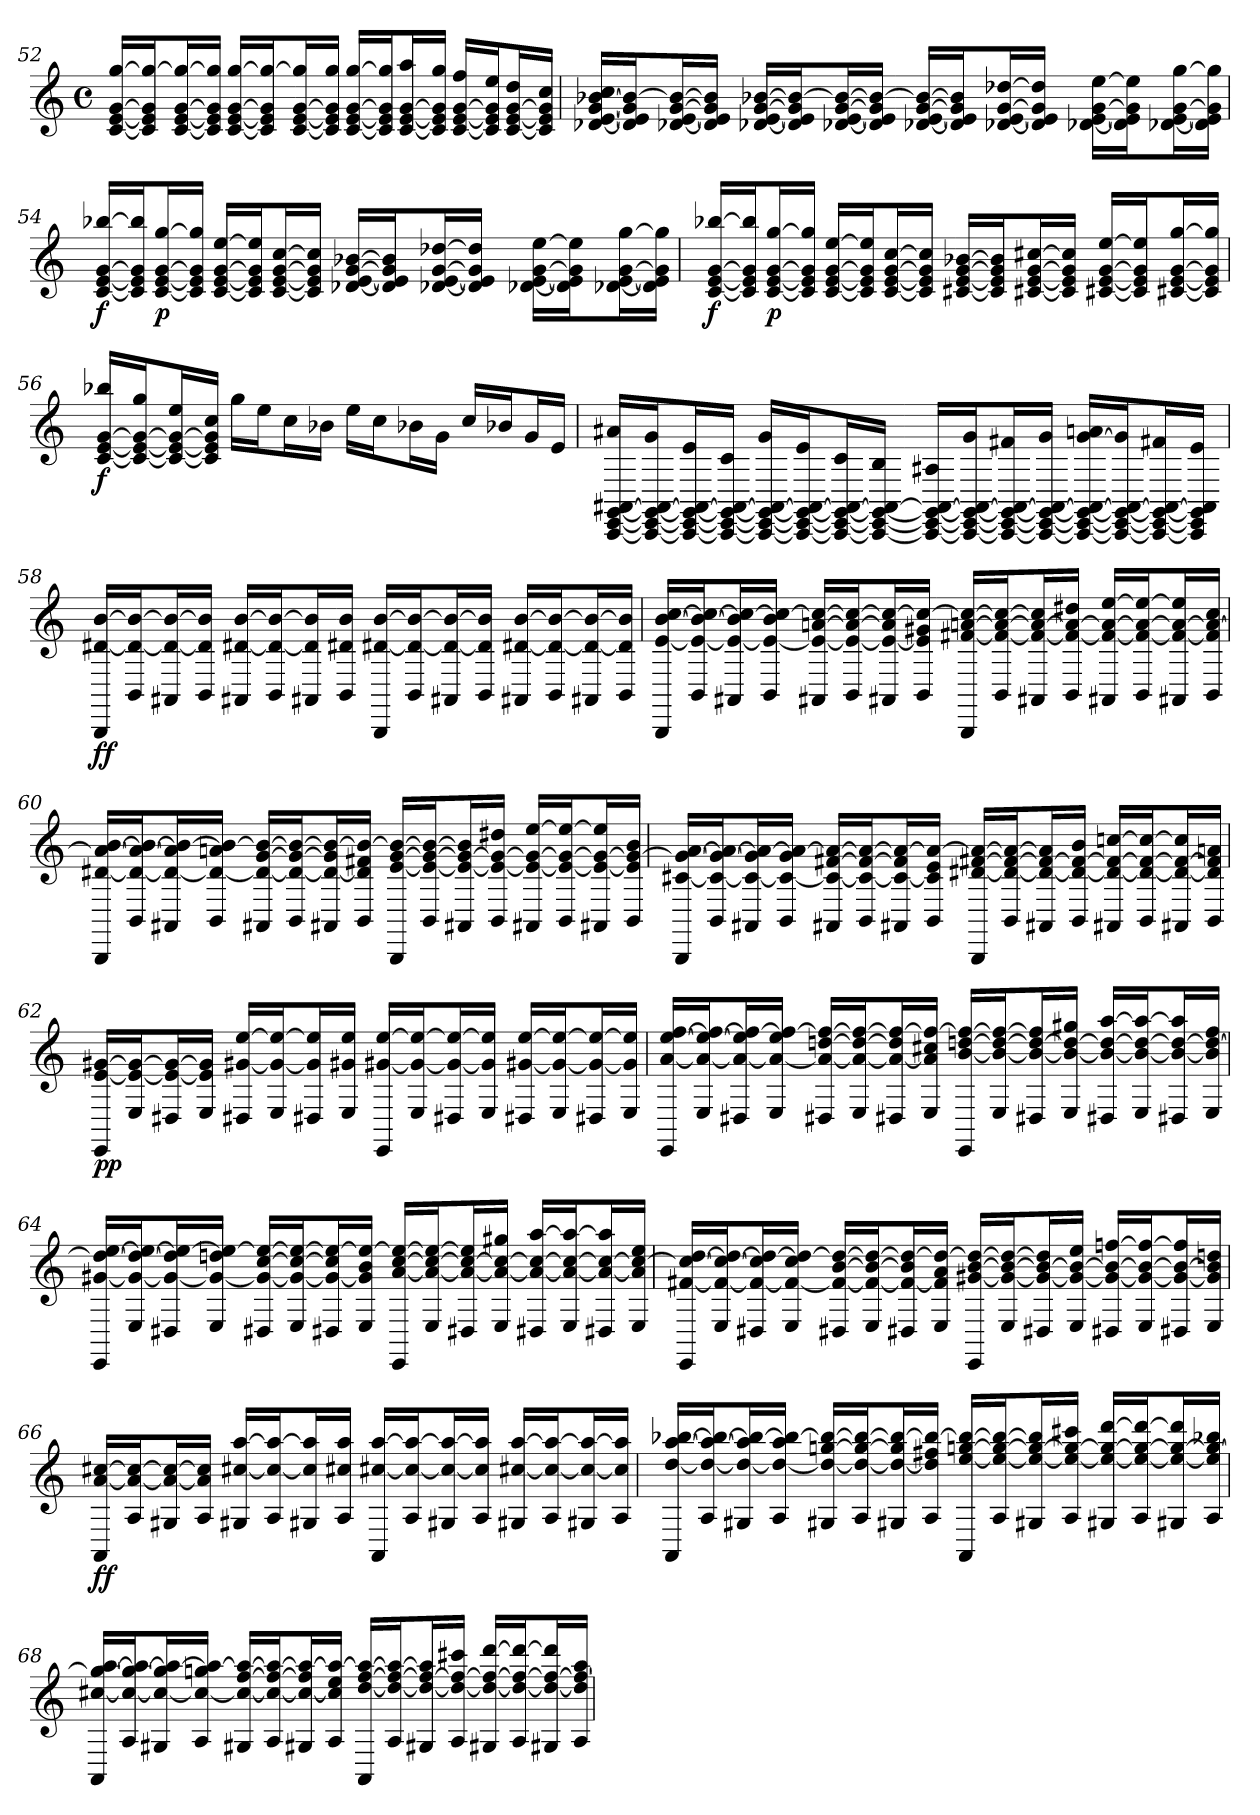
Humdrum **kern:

**kern	**dynam
*part1	*part1
*staff1	*staff1
*clefG2	*
*k[]	*
*M4/4	*
*met(c)	*
=52	=52
[16c [16e [16g [16ggLL	.
16c] 16e] 16g] 16gg_J	.
[16c [16e [16g 16gg_L	.
16c] 16e] 16g] 16gg]JJ	.
[16c [16e [16g [16ggLL	.
16c] 16e] 16g] 16gg_J	.
[16c [16e [16g 16gg]L	.
16c] 16e] 16g] 16ggJJ	.
[16c [16e [16g [16ggLL	.
16c] 16e] 16g] 16gg]J	.
[16c [16e [16g 16aaL	.
16c] 16e] 16g] 16ggJJ	.
[16c [16e [16g 16ffLL	.
16c] 16e] 16g] 16eeJ	.
[16c [16e [16g 16ddL	.
16c] 16e] 16g] 16ccJJ	.
=53	=53
[16d-X [16e [16g [16b-X 16ccLL	.
16d-] 16e] 16g] 16b-_J	.
[16d-X [16e [16g 16b-_L	.
16d-] 16e] 16g] 16b-]JJ	.
[16d-X [16e [16g [16b-XLL	.
16d-] 16e] 16g] 16b-_J	.
[16d-X [16e [16g 16b-_L	.
16d-] 16e] 16g] 16b-_JJ	.
[16d-X [16e [16g 16b-_LL	.
16d-] 16e] 16g] 16b-]J	.
[16d-X [16e [16g [16dd-XL	.
16d-] 16e] 16g] 16dd-]JJ	.
[16d-X [16e [16g [16eeLL	.
16d-] 16e] 16g] 16ee]J	.
[16d-X [16e [16g [16ggL	.
16d-] 16e] 16g] 16gg]JJ	.
=54	=54
[16c [16e [16g [16bb-XLL	f
16c] 16e] 16g] 16bb-]J	.
[16c [16e [16g [16ggL	p
16c] 16e] 16g] 16gg]JJ	.
[16c [16e [16g [16eeLL	.
16c] 16e] 16g] 16ee]J	.
[16c [16e [16g [16ccL	.
16c] 16e] 16g] 16cc]JJ	.
[16d-X [16e [16g [16b-XLL	.
16d-] 16e] 16g] 16b-]J	.
[16d-X [16e [16g [16dd-XL	.
16d-] 16e] 16g] 16dd-]JJ	.
[16d-X [16e [16g [16eeLL	.
16d-] 16e] 16g] 16ee]J	.
[16d-X [16e [16g [16ggL	.
16d-] 16e] 16g] 16gg]JJ	.
=55	=55
[16c [16e [16g [16bb-XLL	f
16c] 16e] 16g] 16bb-]J	.
[16c [16e [16g [16ggL	p
16c] 16e] 16g] 16gg]JJ	.
[16c [16e [16g [16eeLL	.
16c] 16e] 16g] 16ee]J	.
[16c [16e [16g [16ccL	.
16c] 16e] 16g] 16cc]JJ	.
[16c#X [16e [16g [16b-XLL	.
16c#] 16e] 16g] 16b-]J	.
[16c#X [16e [16g [16cc#XL	.
16c#] 16e] 16g] 16cc#]JJ	.
[16c#X [16e [16g [16eeLL	.
16c#] 16e] 16g] 16ee]J	.
[16c#X [16e [16g [16ggL	.
16c#] 16e] 16g] 16gg]JJ	.
=56	=56
[16c [16e [16g 16bb-XLL	f
16c_ 16e_ 16g_ 16ggJ	.
16c_ 16e_ 16g_ 16eeL	.
16c] 16e] 16g] 16ccJJ	.
16ggLL	.
16eeJ	.
16ccL	.
16b-XJJ	.
16eeLL	.
16ccJ	.
16b-XL	.
16gJJ	.
16ccLL	.
16b-XJ	.
16gL	.
16eJJ	.
=57	=57
[16CC [16EE [16GG [16AA#X 16a#XLL	.
16CC_ 16EE_ 16GG_ 16AA#_ 16gJ	.
16CC_ 16EE_ 16GG_ 16AA#_ 16eL	.
16CC_ 16EE_ 16GG_ 16AA#_ 16cJJ	.
16CC_ 16EE_ 16GG_ 16AA#_ 16gLL	.
16CC_ 16EE_ 16GG_ 16AA#_ 16eJ	.
16CC_ 16EE_ 16GG_ 16AA#_ 16cL	.
16CC_ 16EE_ 16GG_ 16AA#_ 16BJJ	.
16CC_ 16EE_ 16GG_ 16AA#_ 16A#XLL	.
16CC_ 16EE_ 16GG_ 16AA#_ 16gJ	.
16CC_ 16EE_ 16GG_ 16AA#_ 16f#XL	.
16CC_ 16EE_ 16GG_ 16AA#_ 16gJJ	.
16CC_ 16EE_ 16GG_ 16AA#_ [16g 16anLL	.
16CC_ 16EE_ 16GG_ 16AA#_ 16g]J	.
16CC_ 16EE_ 16GG_ 16AA#_ 16f#XL	.
16CC] 16EE] 16GG] 16AA#] 16eJJ	.
=58	=58
16BBB [16d#X [16bLL	ff
16BB 16d#_ 16b_J	.
16AA#X 16d#_ 16b_L	.
16BB 16d#] 16b]JJ	.
16AA#X [16d#X [16bLL	.
16BB 16d#_ 16b_J	.
16AA#X 16d#] 16b]L	.
16BB 16d#X 16bJJ	.
16BBB [16d#X [16bLL	.
16BB 16d#_ 16b_J	.
16AA#X 16d#_ 16b_L	.
16BB 16d#] 16b]JJ	.
16AA#X [16d#X [16bLL	.
16BB 16d#_ 16b_J	.
16AA#X 16d#_ 16b_L	.
16BB 16d#] 16b]JJ	.
=59	=59
16BBB [16e [16b [16ccLL	.
16BB 16e_ 16b_ 16cc_J	.
16AA#X 16e_ 16b] 16cc_L	.
16BB 16e_ 16b 16cc_JJ	.
16AA#X 16e_ [16an 16cc_LL	.
16BB 16e_ 16a_ 16cc_J	.
16AA#X 16e_ 16a] 16cc_L	.
16BB 16e] 16g#X 16cc_JJ	.
16BBB [16f#X [16an 16cc_LL	.
16BB 16f#_ 16a_ 16cc_J	.
16AA#X 16f#_ 16a_ 16cc]L	.
16BB 16f#_ 16a_ 16dd#XJJ	.
16AA#X 16f#_ 16a_ [16eeLL	.
16BB 16f#_ 16a_ 16ee_J	.
16AA#X 16f#_ 16a_ 16ee]L	.
16BB 16f#] 16a_ 16ccJJ	.
=60	=60
16BBB [16d#X 16a_ [16bLL	.
16BB 16d#_ 16a_ 16b_J	.
16AA#X 16d#_ 16a] 16b_L	.
16BB 16d#_ 16an 16b_JJ	.
16AA#X 16d#_ [16g 16b_LL	.
16BB 16d#_ 16g_ 16b_J	.
16AA#X 16d#_ 16g] 16b_L	.
16BB 16d#] 16f#X 16b_JJ	.
16BBB [16e [16g 16b_LL	.
16BB 16e_ 16g_ 16b_J	.
16AA#X 16e_ 16g_ 16b]L	.
16BB 16e_ 16g_ 16dd#XJJ	.
16AA#X 16e_ 16g_ [16eeLL	.
16BB 16e_ 16g_ 16ee_J	.
16AA#X 16e_ 16g_ 16ee]L	.
16BB 16e] 16g_ 16bJJ	.
=61	=61
16BBB [16c#X 16g_ [16aLL	.
16BB 16c#_ 16g_ 16a_J	.
16AA#X 16c#_ 16g] 16a_L	.
16BB 16c#_ 16g 16a_JJ	.
16AA#X 16c#_ [16f#X 16a_LL	.
16BB 16c#_ 16f#_ 16a_J	.
16AA#X 16c#_ 16f#] 16a_L	.
16BB 16c#] 16e 16a_JJ	.
16BBB [16d#X [16f#X 16a_LL	.
16BB 16d#_ 16f#_ 16a_J	.
16AA#X 16d#_ 16f#_ 16a]L	.
16BB 16d#_ 16f#_ 16bJJ	.
16AA#X 16d#_ 16f#_ [16ccnLL	.
16BB 16d#_ 16f#_ 16cc_J	.
16AA#X 16d#_ 16f#_ 16cc]L	.
16BB 16d#] 16f#] 16anJJ	.
=62	=62
16EE [16e [16g#XLL	pp
16E 16e_ 16g#_J	.
16D#X 16e_ 16g#_L	.
16E 16e] 16g#]JJ	.
16D#X [16g#X [16eeLL	.
16E 16g#_ 16ee_J	.
16D#X 16g#] 16ee]L	.
16E 16g#X 16eeJJ	.
16EE [16g#X [16eeLL	.
16E 16g#_ 16ee_J	.
16D#X 16g#_ 16ee_L	.
16E 16g#] 16ee]JJ	.
16D#X [16g#X [16eeLL	.
16E 16g#_ 16ee_J	.
16D#X 16g#_ 16ee_L	.
16E 16g#] 16ee]JJ	.
=63	=63
16EE [16a [16ee [16ffLL	.
16E 16a_ 16ee_ 16ff_J	.
16D#X 16a_ 16ee] 16ff_L	.
16E 16a_ 16ee 16ff_JJ	.
16D#X 16a_ [16ddn 16ff_LL	.
16E 16a_ 16dd_ 16ff_J	.
16D#X 16a_ 16dd] 16ff_L	.
16E 16a] 16cc#X 16ff_JJ	.
16EE [16b [16ddn 16ff_LL	.
16E 16b_ 16dd_ 16ff_J	.
16D#X 16b_ 16dd_ 16ff]L	.
16E 16b_ 16dd_ 16gg#XJJ	.
16D#X 16b_ 16dd_ [16aaLL	.
16E 16b_ 16dd_ 16aa_J	.
16D#X 16b_ 16dd_ 16aa]L	.
16E 16b] 16dd_ 16ffJJ	.
=64	=64
16EE [16g#X 16dd_ [16eeLL	.
16E 16g#_ 16dd_ 16ee_J	.
16D#X 16g#_ 16dd] 16ee_L	.
16E 16g#_ 16ddn 16ee_JJ	.
16D#X 16g#_ [16cc 16ee_LL	.
16E 16g#_ 16cc_ 16ee_J	.
16D#X 16g#_ 16cc] 16ee_L	.
16E 16g#] 16b 16ee_JJ	.
16EE [16a [16cc 16ee_LL	.
16E 16a_ 16cc_ 16ee_J	.
16D#X 16a_ 16cc_ 16ee]L	.
16E 16a_ 16cc_ 16gg#XJJ	.
16D#X 16a_ 16cc_ [16aaLL	.
16E 16a_ 16cc_ 16aa_J	.
16D#X 16a_ 16cc_ 16aa]L	.
16E 16a] 16cc_ 16eeJJ	.
=65	=65
16EE [16f#X 16cc_ [16ddLL	.
16E 16f#_ 16cc_ 16dd_J	.
16D#X 16f#_ 16cc] 16dd_L	.
16E 16f#_ 16cc 16dd_JJ	.
16D#X 16f#_ [16b 16dd_LL	.
16E 16f#_ 16b_ 16dd_J	.
16D#X 16f#_ 16b] 16dd_L	.
16E 16f#] 16a 16dd_JJ	.
16EE [16g#X [16b 16dd_LL	.
16E 16g#_ 16b_ 16dd_J	.
16D#X 16g#_ 16b_ 16dd]L	.
16E 16g#_ 16b_ 16eeJJ	.
16D#X 16g#_ 16b_ [16ffnLL	.
16E 16g#_ 16b_ 16ff_J	.
16D#X 16g#_ 16b_ 16ff]L	.
16E 16g#] 16b] 16ddnJJ	.
=66	=66
16AA [16a [16cc#XLL	ff
16A 16a_ 16cc#_J	.
16G#X 16a_ 16cc#_L	.
16A 16a] 16cc#]JJ	.
16G#X [16cc#X [16aaLL	.
16A 16cc#_ 16aa_J	.
16G#X 16cc#] 16aa]L	.
16A 16cc#X 16aaJJ	.
16AA [16cc#X [16aaLL	.
16A 16cc#_ 16aa_J	.
16G#X 16cc#_ 16aa_L	.
16A 16cc#] 16aa]JJ	.
16G#X [16cc#X [16aaLL	.
16A 16cc#_ 16aa_J	.
16G#X 16cc#_ 16aa_L	.
16A 16cc#] 16aa]JJ	.
=67	=67
16AA [16dd [16aa [16bb-XLL	.
16A 16dd_ 16aa_ 16bb-_J	.
16G#X 16dd_ 16aa] 16bb-_L	.
16A 16dd_ 16aa 16bb-_JJ	.
16G#X 16dd_ [16ggn 16bb-_LL	.
16A 16dd_ 16gg_ 16bb-_J	.
16G#X 16dd_ 16gg] 16bb-_L	.
16A 16dd] 16ff#X 16bb-_JJ	.
16AA [16ee [16ggn 16bb-_LL	.
16A 16ee_ 16gg_ 16bb-_J	.
16G#X 16ee_ 16gg_ 16bb-]L	.
16A 16ee_ 16gg_ 16ccc#XJJ	.
16G#X 16ee_ 16gg_ [16dddLL	.
16A 16ee_ 16gg_ 16ddd_J	.
16G#X 16ee_ 16gg_ 16ddd]L	.
16A 16ee] 16gg_ 16bb-XJJ	.
=68	=68
16AA [16cc#X 16gg_ [16aaLL	.
16A 16cc#_ 16gg_ 16aa_J	.
16G#X 16cc#_ 16gg] 16aa_L	.
16A 16cc#_ 16ggn 16aa_JJ	.
16G#X 16cc#_ [16ff 16aa_LL	.
16A 16cc#_ 16ff_ 16aa_J	.
16G#X 16cc#_ 16ff] 16aa_L	.
16A 16cc#] 16ee 16aa_JJ	.
16AA [16dd [16ff 16aa_LL	.
16A 16dd_ 16ff_ 16aa_J	.
16G#X 16dd_ 16ff_ 16aa]L	.
16A 16dd_ 16ff_ 16ccc#XJJ	.
16G#X 16dd_ 16ff_ [16dddLL	.
16A 16dd_ 16ff_ 16ddd_J	.
16G#X 16dd_ 16ff_ 16ddd]L	.
16A 16dd] 16ff_ 16aaJJ	.
=	=
*-	*-
